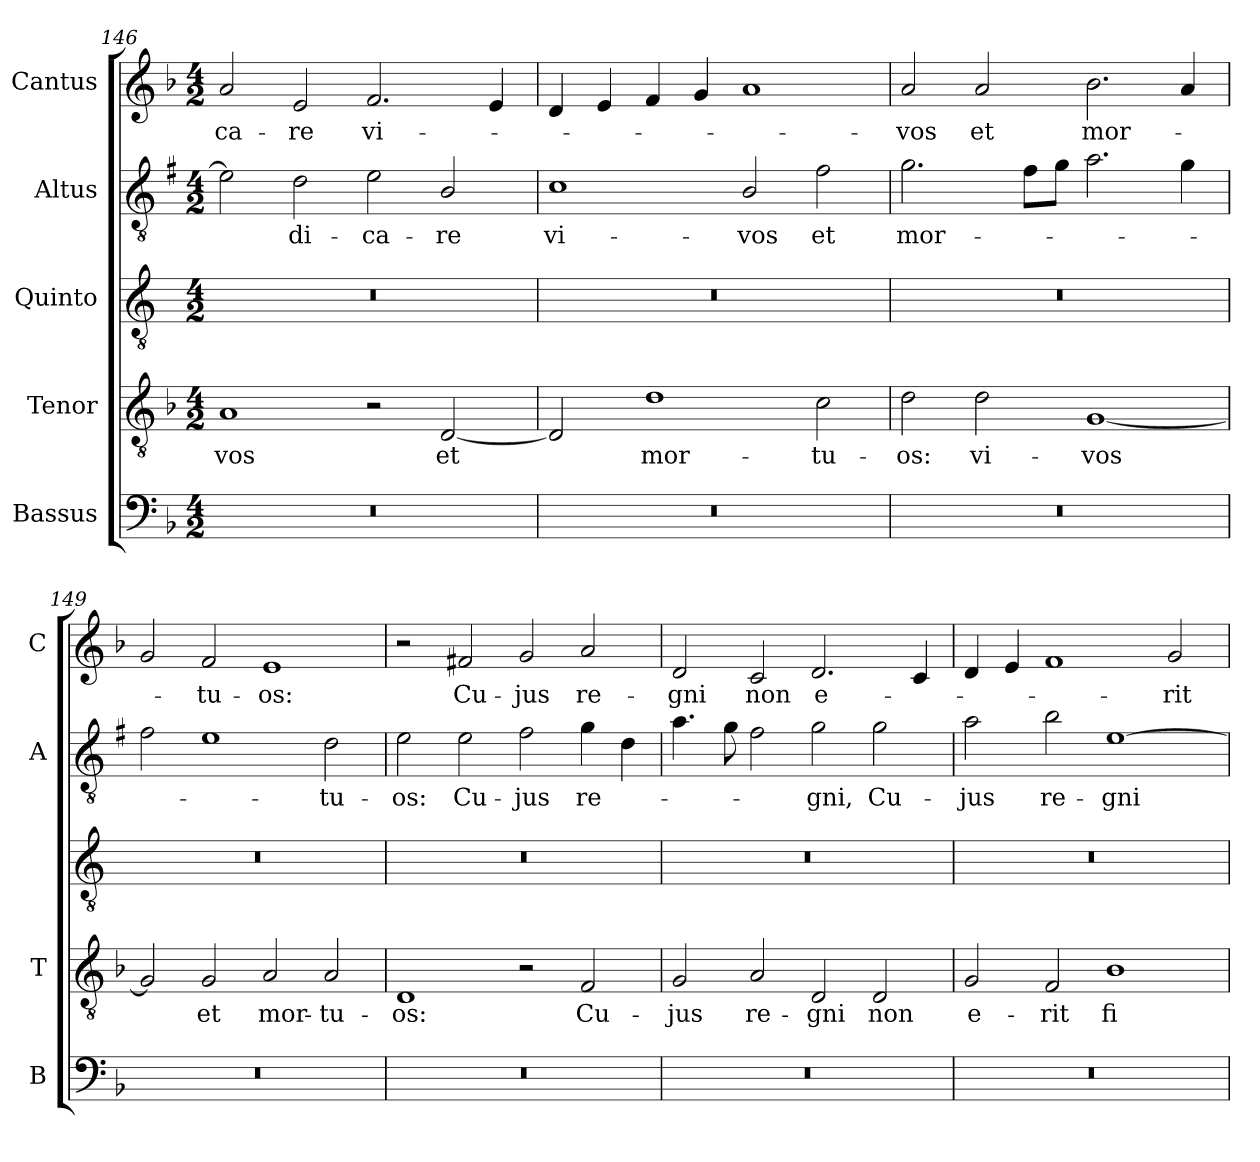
**kern	**kern	**text	**kern	**kern	**text	**kern	**text
*part5	*part4	*part4	*part3	*part2	*part2	*part1	*part1
*staff5	*staff4	*staff4	*staff3	*staff2	*staff2	*staff1	*staff1
*I"Bassus	*I"Tenor	*	*I"Quinto	*I"Altus	*	*I"Cantus	*
*I'B	*I'T	*	*	*I'A	*	*I'C	*
*clefF4	*clefGv2	*	*clefGv2	*clefGv2	*	*clefG2	*
*	*	*	*ITrd4c7	*ITrd1c2	*	*	*
*k[b-]	*k[b-]	*	*k[b-]	*k[b-]	*	*k[b-]	*
*F:	*F:	*	*F:	*F:	*	*F:	*
*M4/2	*M4/2	*	*M4/2	*M4/2	*	*M4/2	*
=146	=146	=146	=146	=146	=146	=146	=146
!	!	!LO:LY:b	!	!	!	!	!LO:LY:b
0r	1A	-vos	0r	2d\]	.	2a/	-ca-
!	!	!	!	!	!LO:LY:b	!	!LO:LY:b
.	.	.	.	2c\	-di-	2e/	-re
!	!	!	!	!	!LO:LY:b	!	!LO:LY:b
.	2r	.	.	2d\	-ca-	2.f/	vi-
!	!	!LO:LY:b	!	!	!LO:LY:b	!	!
.	[2D/	et	.	2A/	-re	.	.
.	.	.	.	.	.	4e/	.
=147	=147	=147	=147	=147	=147	=147	=147
!	!	!	!	!	!LO:LY:b	!	!
0r	2D/]	.	0r	1B-	vi-	4d/	.
.	.	.	.	.	.	4e/	.
!	!	!LO:LY:b	!	!	!	!	!
.	1d	mor-	.	.	.	4f/	.
.	.	.	.	.	.	4g/	.
!	!	!	!	!	!LO:LY:b	!	!
.	.	.	.	2A/	-vos	1a	.
!	!	!LO:LY:b	!	!	!LO:LY:b	!	!
.	2c\	-tu-	.	2e\	et	.	.
=148	=148	=148	=148	=148	=148	=148	=148
!	!	!LO:LY:b	!	!	!LO:LY:b	!	!LO:LY:b
0r	2d\	-os:	0r	2.f\	mor-	2a/	-vos
!	!	!LO:LY:b	!	!	!	!	!LO:LY:b
.	2d\	vi-	.	.	.	2a/	et
.	.	.	.	8e\L	.	.	.
.	.	.	.	8f\J	.	.	.
!	!	!LO:LY:b	!	!	!	!	!LO:LY:b
.	[1G	-vos	.	2.g\	.	2.b-\	mor-
.	.	.	.	4f\	.	4a/	.
=149	=149	=149	=149	=149	=149	=149	=149
0r	2G/]	.	0r	2e\	.	2g/	.
!	!	!LO:LY:b	!	!	!	!	!LO:LY:b
.	2G/	et	.	1d	.	2f/	-tu-
!	!	!LO:LY:b	!	!	!	!	!LO:LY:b
.	2A/	mor-	.	.	.	1e	-os:
!	!	!LO:LY:b	!	!	!LO:LY:b	!	!
.	2A/	-tu-	.	2c\	-tu-	.	.
!!LO:LB:g=z
=150	=150	=150	=150	=150	=150	=150	=150
!	!	!LO:LY:b	!	!	!LO:LY:b	!	!
0r	1D	-os:	0r	2d\	-os:	2r	.
!	!	!	!	!	!LO:LY:b	!	!LO:LY:b
.	.	.	.	2d\	Cu-	2f#X/	Cu-
!	!	!	!	!	!LO:LY:b	!	!LO:LY:b
.	2r	.	.	2e\	-jus	2g/	-jus
!	!	!LO:LY:b	!	!	!LO:LY:b	!	!LO:LY:b
.	2F/	Cu-	.	4f\	re-	2a/	re-
.	.	.	.	4c\	.	.	.
=151	=151	=151	=151	=151	=151	=151	=151
!	!	!LO:LY:b	!	!	!	!	!LO:LY:b
0r	2G/	-jus	0r	4.g\	.	2d/	-gni
.	.	.	.	8f\	.	.	.
!	!	!LO:LY:b	!	!	!	!	!LO:LY:b
.	2A/	re-	.	2e\	.	2c/	non
!	!	!LO:LY:b	!	!	!LO:LY:b	!	!LO:LY:b
.	2D/	-gni	.	2f\	-gni,	2.d/	e-
!	!	!LO:LY:b	!	!	!LO:LY:b	!	!
.	2D/	non	.	2f\	Cu-	.	.
.	.	.	.	.	.	4c/	.
=152	=152	=152	=152	=152	=152	=152	=152
!	!	!LO:LY:b	!	!	!LO:LY:b	!	!
0r	2G/	e-	0r	2g\	-jus	4d/	.
.	.	.	.	.	.	4e/	.
!	!	!LO:LY:b	!	!	!LO:LY:b	!	!
.	2F/	-rit	.	2a\	re-	1f	.
!	!	!LO:LY:b	!	!	!LO:LY:b	!	!
.	1B-	fi-	.	[1d	-gni	.	.
!	!	!	!	!	!	!	!LO:LY:b
.	.	.	.	.	.	2g/	-rit
=	=	=	=	=	=	=	=
*-	*-	*-	*-	*-	*-	*-	*-
